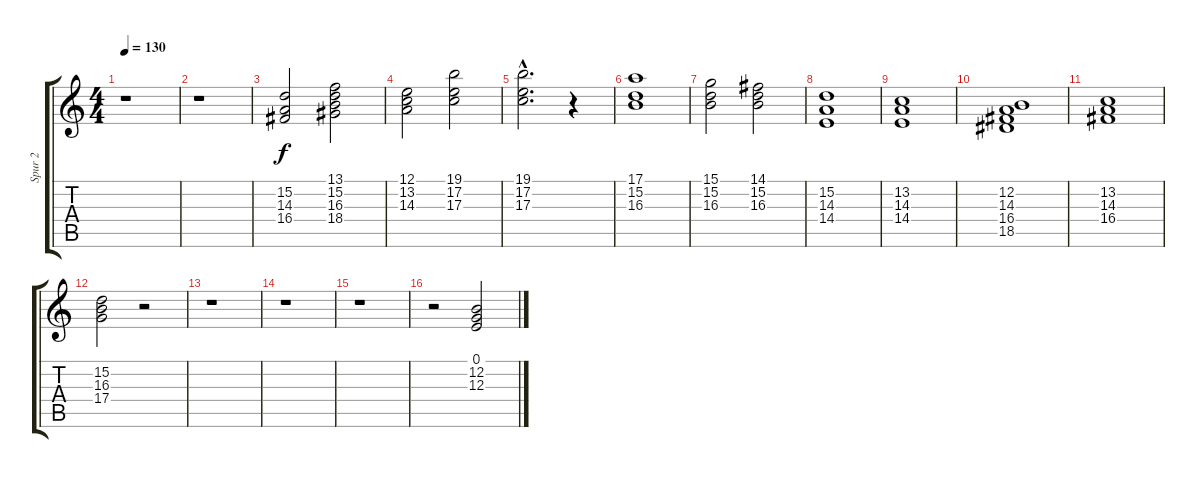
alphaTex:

\track ("Spur 2" "Spur 2") {instrument synthstrings2}
\staff {score tabs}
\tuning (E4 B3 G3 D3 A2 E2) {hide}
\ts (4 4)
\tempo 130
\clef g2
\ks c
r.1{dy f} |
r.1 |
(15.2 14.3 16.4).2 (13.1 15.2 16.3 18.4).2 |
(12.1 13.2 14.3).2 (19.1 17.2 17.3).2 |
(19.1{hac} 17.2{hac} 17.3{hac}).2{d} r.4 |
(17.1 15.2 16.3).1 |
(15.1 15.2 16.3).2 (14.1 15.2 16.3).2 |
(15.2 14.3 14.4).1 |
(13.2 14.3 14.4).1 |
(12.2 14.3 16.4 18.5).1 |
(13.2 14.3 16.4).1 |
(15.2 16.3 17.4).2 r.2 |
r.1 |
r.1 |
r.1 |
r.2 (0.1 12.2 12.3).2
